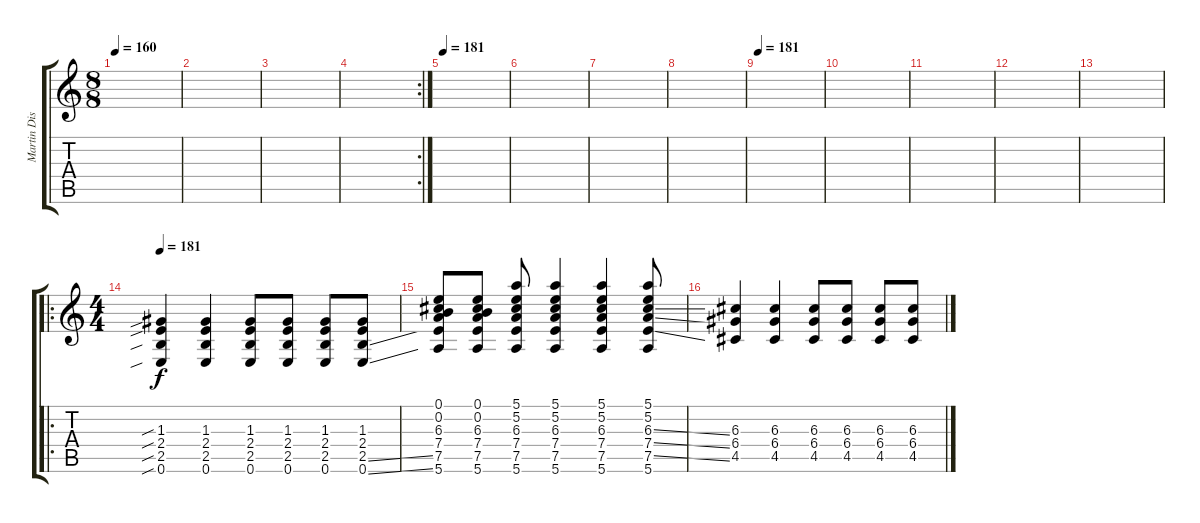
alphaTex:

\track ("Martin Dist" "Martin Dis") {instrument distortionguitar}
\staff {score tabs}
\tuning (E4 B3 G3 D3 A2 E2) {hide}
\ts (8 8)
\tempo 160
\clef g2
\ks c
|
|
|
\rc 2
|
\tempo 181
|
|
|
|
\tempo 181
|
|
|
|
|
\ro
\ts (4 4)
\tempo 181
(1.3{sib} 2.4{sib} 2.5{sib} 0.6{sib}).4 (1.3 2.4 2.5 0.6).4 (1.3 2.4 2.5 0.6).8 (1.3 2.4 2.5 0.6).8 (1.3 2.4 2.5 0.6).8 (1.3 2.4 2.5{ss} 0.6{ss}).8 |
(0.1 0.2 6.3 7.4 7.5 5.6).8 (0.1 0.2 6.3 7.4 7.5 5.6).8 (5.1 5.2 6.3 7.4 7.5 5.6).8 (5.1 5.2 6.3 7.4 7.5 5.6).4 (5.1 5.2 6.3 7.4 7.5 5.6).4 (5.1 5.2 6.3{ss} 7.4{ss} 7.5{ss} 5.6).8 |
(6.3 6.4 4.5).4 (6.3 6.4 4.5).4 (6.3 6.4 4.5).8 (6.3 6.4 4.5).8 (6.3 6.4 4.5).8 (6.3{ss} 6.4{ss} 4.5{ss}).8
